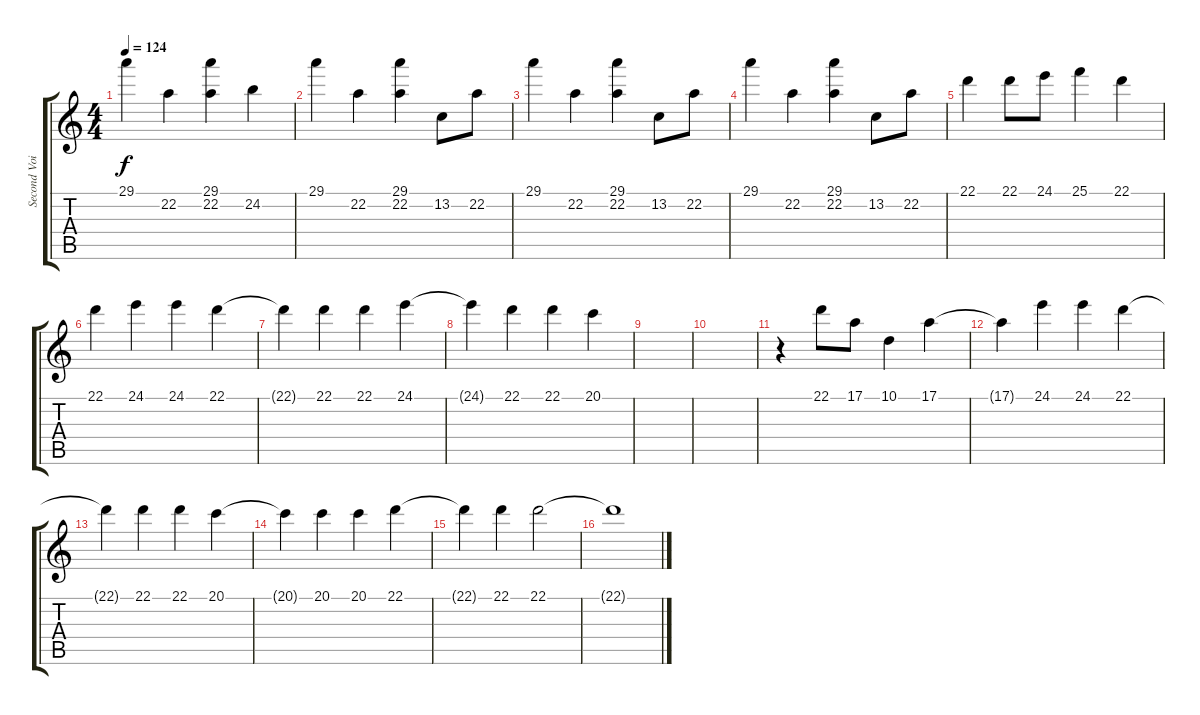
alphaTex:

\track ("Second Voice" "Second Voi") {instrument acousticgrandpiano}
\staff {score tabs}
\tuning (E4 B3 G3 D3 A2 E2) {hide}
\ts (4 4)
\tempo 124
\clef g2
\ks c
29.1.4{dy f} 22.2.4 (29.1 22.2).4 24.2.4 |
29.1.4 22.2.4 (29.1 22.2).4 13.2.8 22.2.8 |
29.1.4 22.2.4 (29.1 22.2).4 13.2.8 22.2.8 |
29.1.4 22.2.4 (29.1 22.2).4 13.2.8 22.2.8 |
22.1.4 22.1.8 24.1.8 25.1.4 22.1.4 |
22.1.4 24.1.4 24.1.4 22.1.4 |
22.1{t}.4 22.1.4 22.1.4 24.1.4 |
24.1{t}.4 22.1.4 22.1.4 20.1.4 |
|
|
r.4 22.1.8 17.1.8 10.1.4 17.1.4 |
17.1{t}.4 24.1.4 24.1.4 22.1.4 |
22.1{t}.4 22.1.4 22.1.4 20.1.4 |
20.1{t}.4 20.1.4 20.1.4 22.1.4 |
22.1{t}.4 22.1.4 22.1.2 |
22.1{t}.1
